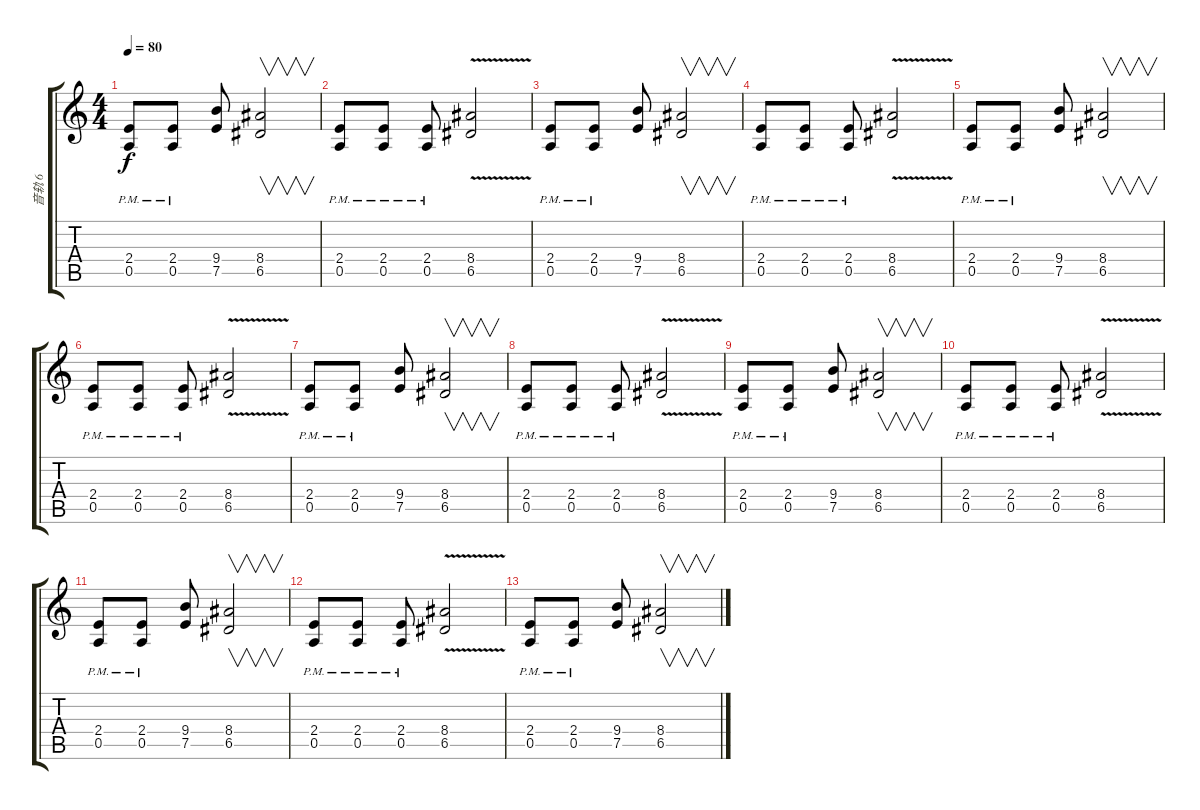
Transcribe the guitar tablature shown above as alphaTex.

\track ("音轨 6" "音轨 6") {instrument distortionguitar}
\staff {score tabs}
\tuning (E4 B3 G3 D3 A2 E2) {hide}
\ts (4 4)
\tempo 80
\clef g2
\ks c
(2.4{pm} 0.5{pm}).8{dy f} (2.4{pm} 0.5{pm}).8 (9.4 7.5).8 (8.4 6.5).2{v} |
(2.4{pm} 0.5{pm}).8 (2.4{pm} 0.5{pm}).8 (2.4{pm} 0.5{pm}).8 (8.4{v} 6.5{v}).2 |
(2.4{pm} 0.5{pm}).8 (2.4{pm} 0.5{pm}).8 (9.4 7.5).8 (8.4 6.5).2{v} |
(2.4{pm} 0.5{pm}).8 (2.4{pm} 0.5{pm}).8 (2.4{pm} 0.5{pm}).8 (8.4{v} 6.5{v}).2 |
(2.4{pm} 0.5{pm}).8 (2.4{pm} 0.5{pm}).8 (9.4 7.5).8 (8.4 6.5).2{v} |
(2.4{pm} 0.5{pm}).8 (2.4{pm} 0.5{pm}).8 (2.4{pm} 0.5{pm}).8 (8.4{v} 6.5{v}).2 |
(2.4{pm} 0.5{pm}).8 (2.4{pm} 0.5{pm}).8 (9.4 7.5).8 (8.4 6.5).2{v} |
(2.4{pm} 0.5{pm}).8 (2.4{pm} 0.5{pm}).8 (2.4{pm} 0.5{pm}).8 (8.4{v} 6.5{v}).2 |
(2.4{pm} 0.5{pm}).8 (2.4{pm} 0.5{pm}).8 (9.4 7.5).8 (8.4 6.5).2{v} |
(2.4{pm} 0.5{pm}).8 (2.4{pm} 0.5{pm}).8 (2.4{pm} 0.5{pm}).8 (8.4{v} 6.5{v}).2 |
(2.4{pm} 0.5{pm}).8 (2.4{pm} 0.5{pm}).8 (9.4 7.5).8 (8.4 6.5).2{v} |
(2.4{pm} 0.5{pm}).8 (2.4{pm} 0.5{pm}).8 (2.4{pm} 0.5{pm}).8 (8.4{v} 6.5{v}).2 |
(2.4{pm} 0.5{pm}).8 (2.4{pm} 0.5{pm}).8 (9.4 7.5).8 (8.4 6.5).2{v}
